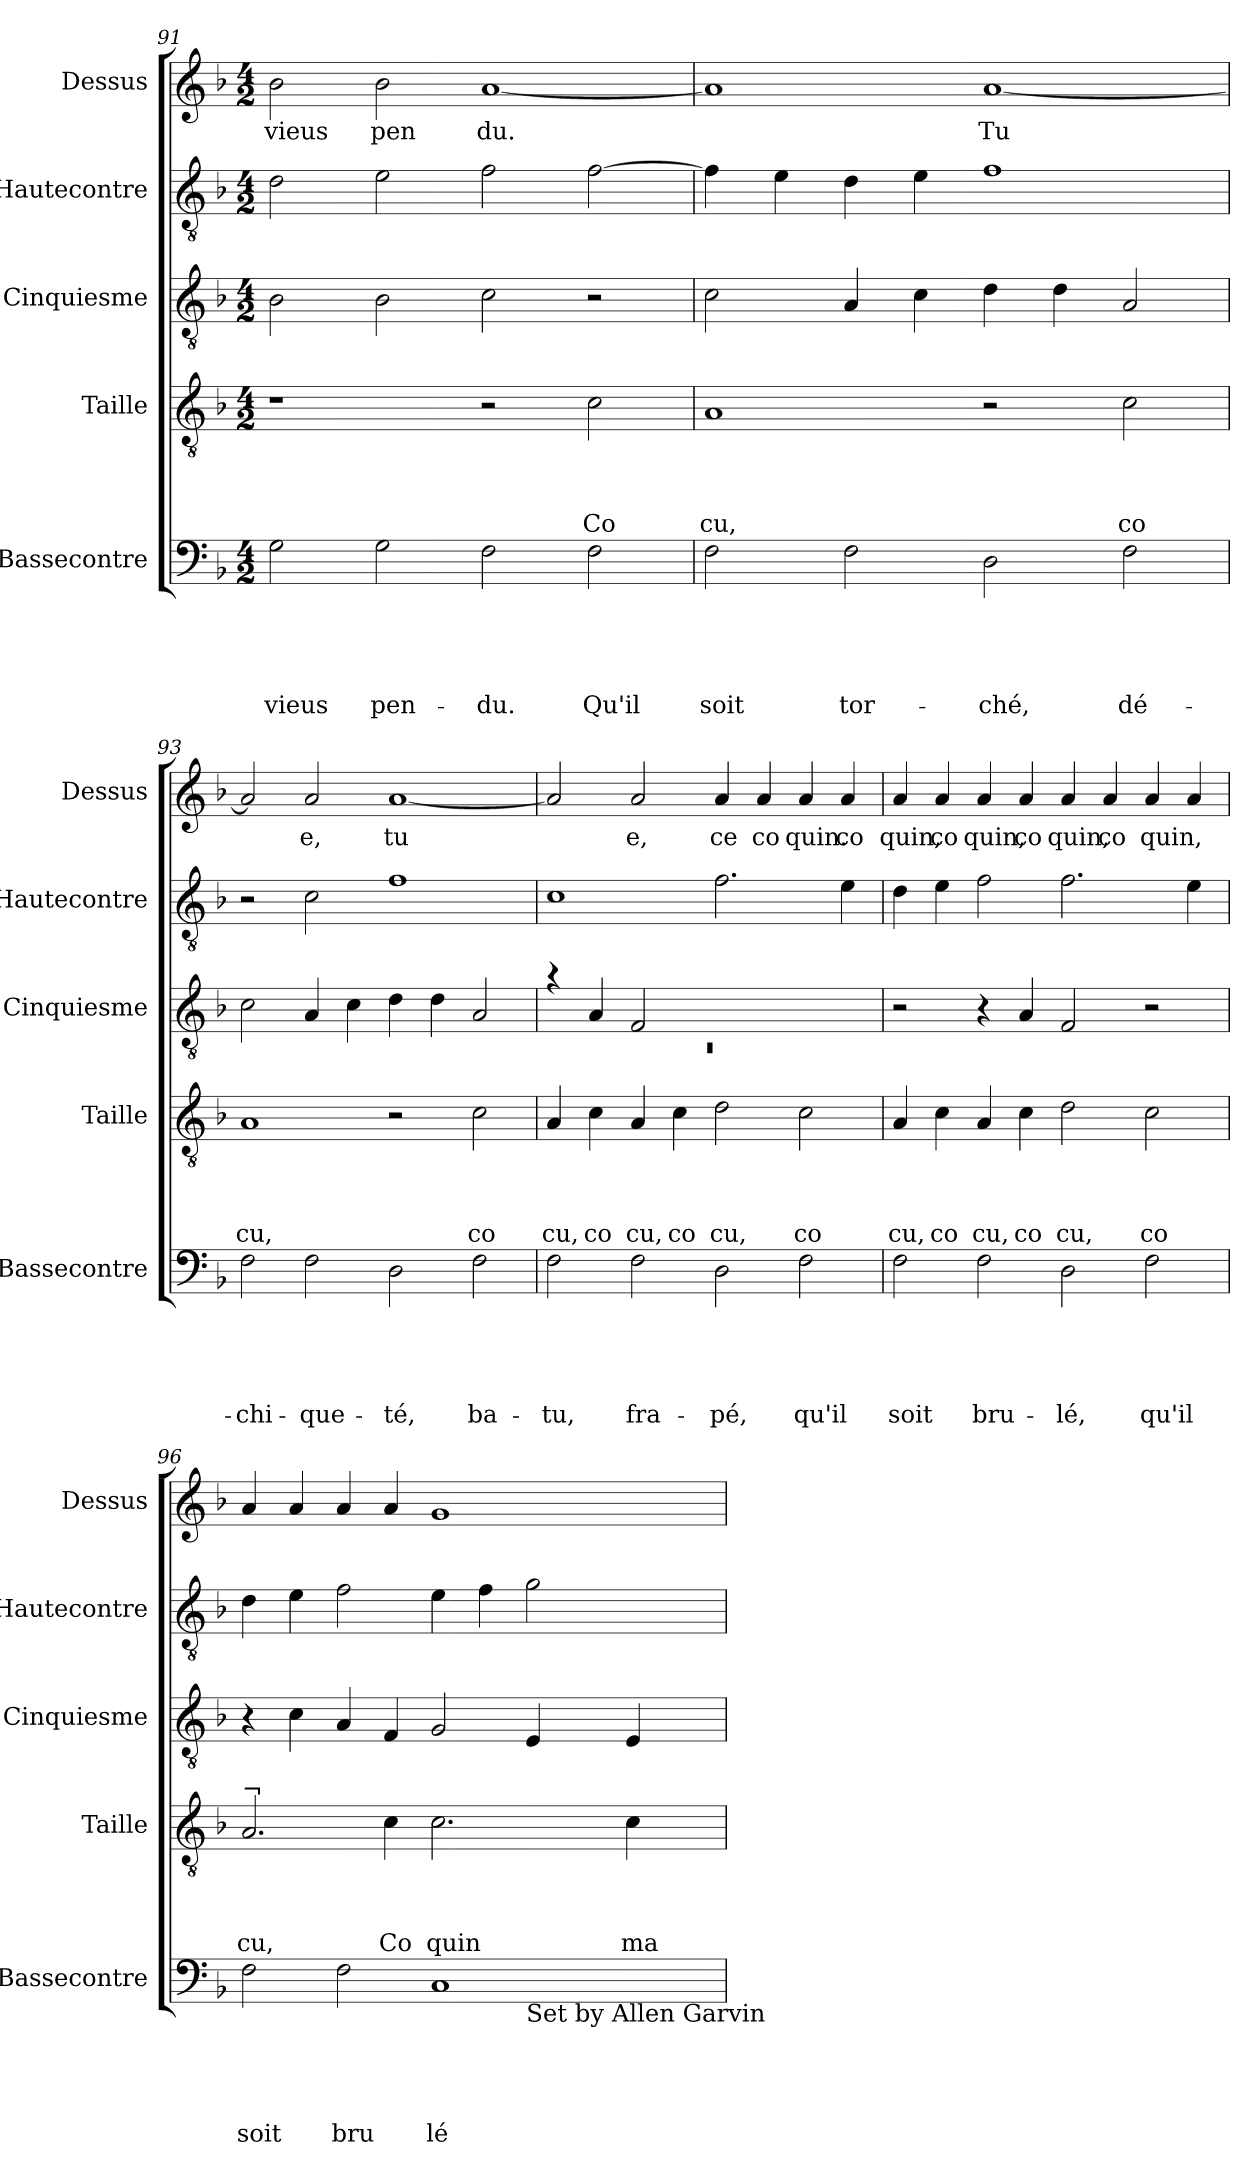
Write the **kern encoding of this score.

**kern	**text	**text	**text	**text	**text	**kern	**text	**text	**text	**text	**kern	**kern	**kern	**text
*part5	*part5	*part5	*part5	*part5	*part5	*part4	*part4	*part4	*part4	*part4	*part3	*part2	*part1	*part1
*staff5	*staff5	*staff5	*staff5	*staff5	*staff5	*staff4	*staff4	*staff4	*staff4	*staff4	*staff3	*staff2	*staff1	*staff1
*I"Bassecontre	*	*	*	*	*	*I"Taille	*	*	*	*	*I"Cinquiesme	*I"Hautecontre	*I"Dessus	*
*I'Bassecontre	*	*	*	*	*	*I'Taille	*	*	*	*	*I'Cinquiesme	*I'Hautecontre	*I'Dessus	*
!!LO:LB:g=z
*clefF4	*	*	*	*	*	*clefGv2	*	*	*	*	*clefGv2	*clefGv2	*clefG2	*
*k[b-]	*	*	*	*	*	*k[b-]	*	*	*	*	*k[b-]	*k[b-]	*k[b-]	*
*F:	*	*	*	*	*	*F:	*	*	*	*	*F:	*F:	*F:	*
*M4/2	*	*	*	*	*	*M4/2	*	*	*	*	*M4/2	*M4/2	*M4/2	*
=91	=91	=91	=91	=91	=91	=91	=91	=91	=91	=91	=91	=91	=91	=91
!	!	!	!	!	!LO:LY:b	!	!	!	!	!	!	!	!	!LO:LY:b
2G\	.	.	.	.	vieus	1r	.	.	.	.	2B-\	2d\	2b-\	vieus
!	!	!	!	!	!LO:LY:b	!	!	!	!	!	!	!	!	!LO:LY:b
2G\	.	.	.	.	pen-	.	.	.	.	.	2B-\	2e\	2b-\	pen
!	!	!	!	!	!LO:LY:b	!	!	!	!	!	!	!	!	!LO:LY:b
2F\	.	.	.	.	-du.	2r	.	.	.	.	2c\	2f\	[<1a	du.
!	!	!	!	!	!LO:LY:b	!	!	!	!	!LO:LY:b	!	!	!	!
2F\	.	.	.	.	Qu'il	2c\	.	.	.	Co	2r	[>2f\	.	.
=92	=92	=92	=92	=92	=92	=92	=92	=92	=92	=92	=92	=92	=92	=92
!	!	!	!	!	!LO:LY:b	!	!	!	!	!LO:LY:b	!	!	!	!
2F\	.	.	.	.	soit	1A	.	.	.	cu,	2c\	4f\]	1a]	.
.	.	.	.	.	.	.	.	.	.	.	.	4e\	.	.
!	!	!	!	!	!LO:LY:b	!	!	!	!	!	!	!	!	!
2F\	.	.	.	.	tor-	.	.	.	.	.	4A/	4d\	.	.
.	.	.	.	.	.	.	.	.	.	.	4c\	4e\	.	.
!	!	!	!	!	!LO:LY:b	!	!	!	!	!	!	!	!	!LO:LY:b
2D\	.	.	.	.	-ché,	2r	.	.	.	.	4d\	1f	[<1a	Tu
.	.	.	.	.	.	.	.	.	.	.	4d\	.	.	.
!	!	!	!	!	!LO:LY:b	!	!	!	!	!LO:LY:b	!	!	!	!
2F\	.	.	.	.	dé-	2c\	.	.	.	co	2A/	.	.	.
=93	=93	=93	=93	=93	=93	=93	=93	=93	=93	=93	=93	=93	=93	=93
!	!	!	!	!	!LO:LY:b	!	!	!	!	!LO:LY:b	!	!	!	!
2F\	.	.	.	.	-chi-	1A	.	.	.	cu,	2c\	2r	2a/]	.
!	!	!	!	!	!LO:LY:b	!	!	!	!	!	!	!	!	!LO:LY:b
2F\	.	.	.	.	-que-	.	.	.	.	.	4A/	2c\	2a/	e,
.	.	.	.	.	.	.	.	.	.	.	4c\	.	.	.
!	!	!	!	!	!LO:LY:b	!	!	!	!	!	!	!	!	!LO:LY:b
2D\	.	.	.	.	-té,	2r	.	.	.	.	4d\	1f	[<1a	tu
.	.	.	.	.	.	.	.	.	.	.	4d\	.	.	.
!	!	!	!	!	!LO:LY:b	!	!	!	!	!LO:LY:b	!	!	!	!
2F\	.	.	.	.	ba-	2c\	.	.	.	co	2A/	.	.	.
=94	=94	=94	=94	=94	=94	=94	=94	=94	=94	=94	=94	=94	=94	=94
*	*	*	*	*	*	*	*	*	*	*	*^	*	*	*
!	!	!	!	!	!LO:LY:b	!	!	!	!	!LO:LY:b	!	!LO:N:vis=1	!	!	!
2F\	.	.	.	.	-tu,	4A/	.	.	.	cu,	4ra	0rC	1c	2a/]	.
!	!	!	!	!	!	!	!	!	!	!LO:LY:b	!	!	!	!	!
.	.	.	.	.	.	4c\	.	.	.	co	4A/	.	.	.	.
!	!	!	!	!	!LO:LY:b	!	!	!	!	!LO:LY:b	!	!	!	!	!LO:LY:b
2F\	.	.	.	.	fra-	4A/	.	.	.	cu,	2F/	.	.	2a/	e,
!	!	!	!	!	!	!	!	!	!	!LO:LY:b	!	!	!	!	!
.	.	.	.	.	.	4c\	.	.	.	co	.	.	.	.	.
!	!	!	!	!	!LO:LY:b	!	!	!	!	!LO:LY:b	!	!	!	!	!LO:LY:b
2D\	.	.	.	.	-pé,	2d\	.	.	.	cu,	1ryy	.	2.f\	4a/	ce
!	!	!	!	!	!	!	!	!	!	!	!	!	!	!	!LO:LY:b
.	.	.	.	.	.	.	.	.	.	.	.	.	.	4a/	co
!	!	!	!	!	!LO:LY:b	!	!	!	!	!LO:LY:b	!	!	!	!	!LO:LY:b
2F\	.	.	.	.	qu'il	2c\	.	.	.	co	.	.	.	4a/	quin.
!	!	!	!	!	!	!	!	!	!	!	!	!	!	!	!LO:LY:b
.	.	.	.	.	.	.	.	.	.	.	.	.	4e\	4a/	co
*	*	*	*	*	*	*	*	*	*	*	*v	*v	*	*	*
=95	=95	=95	=95	=95	=95	=95	=95	=95	=95	=95	=95	=95	=95	=95
!	!	!	!	!	!LO:LY:b	!	!	!	!	!LO:LY:b	!	!	!	!LO:LY:b
2F\	.	.	.	.	soit	4A/	.	.	.	cu,	2r	4d\	4a/	quin,
!	!	!	!	!	!	!	!	!	!	!LO:LY:b	!	!	!	!LO:LY:b
.	.	.	.	.	.	4c\	.	.	.	co	.	4e\	4a/	co
!	!	!	!	!	!LO:LY:b	!	!	!	!	!LO:LY:b	!	!	!	!LO:LY:b
2F\	.	.	.	.	bru-	4A/	.	.	.	cu,	4r	2f\	4a/	quin,
!	!	!	!	!	!	!	!	!	!	!LO:LY:b	!	!	!	!LO:LY:b
.	.	.	.	.	.	4c\	.	.	.	co	4A/	.	4a/	co
!	!	!	!	!	!LO:LY:b	!	!	!	!	!LO:LY:b	!	!	!	!LO:LY:b
2D\	.	.	.	.	-lé,	2d\	.	.	.	cu,	2F/	2.f\	4a/	quin,
!	!	!	!	!	!	!	!	!	!	!	!	!	!	!LO:LY:b
.	.	.	.	.	.	.	.	.	.	.	.	.	4a/	co
!	!	!	!	!	!LO:LY:b	!	!	!	!	!LO:LY:b	!	!	!	!LO:LY:b
2F\	.	.	.	.	qu'il	2c\	.	.	.	co	2r	.	4a/	quin,
.	.	.	.	.	.	.	.	.	.	.	.	4e\	4a/	.
!!LO:LB:g=z
=96	=96	=96	=96	=96	=96	=96	=96	=96	=96	=96	=96	=96	=96	=96
!	!	!	!	!	!	!LO:TX:a:t=¬	!	!	!	!	!	!	!	!
!	!	!	!	!	!LO:LY:b	!	!	!	!	!LO:LY:b	!	!	!	!
*^	*	*	*	*	*	*	*	*	*	*	*	*	*	*
2F\	1.ryy	.	.	.	.	soit	2.A/	.	.	.	cu,	4r	4d\	4a/	.
.	.	.	.	.	.	.	.	.	.	.	.	4c\	4e\	4a/	.
!	!	!	!	!	!	!LO:LY:b	!	!	!	!	!	!	!	!	!
2F\	.	.	.	.	.	bru	.	.	.	.	.	4A/	2f\	4a/	.
!	!	!	!	!	!	!	!	!	!	!	!LO:LY:b	!	!	!	!
.	.	.	.	.	.	.	4c\	.	.	.	Co	4F/	.	4a/	.
!	!	!	!	!	!	!LO:LY:b	!	!	!	!	!LO:LY:b	!	!	!	!
1C	.	.	.	.	.	lé	2.c\	.	.	.	quin	2G/	4e\	1g	.
.	.	.	.	.	.	.	.	.	.	.	.	.	4f\	.	.
!	!LO:TX:b:t=Set by Allen Garvin	!	!	!	!	!	!	!	!	!	!	!	!	!	!
.	2ryy	.	.	.	.	.	.	.	.	.	.	4E/	2g\	.	.
!	!	!	!	!	!	!	!	!	!	!	!LO:LY:b	!	!	!	!
.	.	.	.	.	.	.	4c\	.	.	.	ma	4E/	.	.	.
*v	*v	*	*	*	*	*	*	*	*	*	*	*	*	*	*
=	=	=	=	=	=	=	=	=	=	=	=	=	=	=
*-	*-	*-	*-	*-	*-	*-	*-	*-	*-	*-	*-	*-	*-	*-
